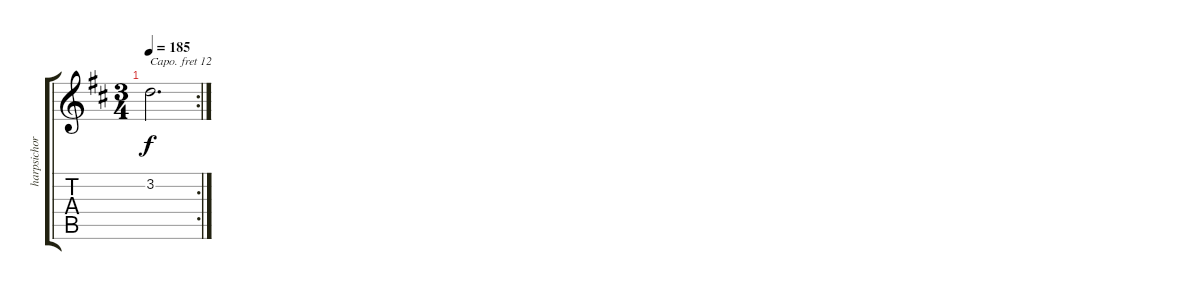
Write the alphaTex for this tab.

\track ("harpsichord 1" "harpsichor") {instrument harpsichord}
\staff {score tabs}
\capo 12
\tuning (E4 B3 G3 D3 A2 E2) {hide}
\rc 2
\ts (3 4)
\tempo 185
\clef g2
\ks d
3.2.2{d dy f}
